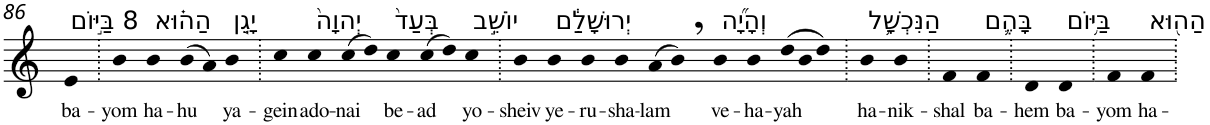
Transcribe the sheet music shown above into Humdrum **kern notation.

**kern	**text
*part1	*part1
*staff1	*staff1
*I"Piano	*
*I'Pno	*
!!LO:PB:g=z
*clefG2	*
*k[]	*
=86	=86
!LO:TX:a:t=8 בַּיּ֣וֹם	!
!	!LO:LY:b
4e	ba-
=87.	=87.
!	!LO:LY:b
4b	-yom
!LO:TX:a:t=הַה֗וּא	!
!	!LO:LY:b
4b	ha-
!	!LO:LY:b
(>8b	-hu
8a)	.
!LO:TX:a:t=יָגֵ֤ן	!
!	!LO:LY:b
4b	ya-
=88.	=88.
!	!LO:LY:b
4cc	-gein
!LO:TX:a:t=יְהוָה֙	!
!	!LO:LY:b
4cc	ado-
!	!LO:LY:b
(>8cc	-nai
8dd)	.
!LO:TX:a:t=בְּעַד֙	!
!	!LO:LY:b
4cc	be-
!	!LO:LY:b
(>8cc	-ad
8dd)	.
!LO:TX:a:t=יוֹשֵׁ֣ב	!
!	!LO:LY:b
4cc	yo-
=89.	=89.
!	!LO:LY:b
4b	-sheiv
!LO:TX:a:t=יְרוּשָׁלִַ֔ם	!
!	!LO:LY:b
4b	ye-
!	!LO:LY:b
4b	-ru-
!	!LO:LY:b
4b	-sha-
!	!LO:LY:b
(>8a	-lam
8b,)	.
!LO:TX:a:t=וְהָיָ֞ה	!
!	!LO:LY:b
4b	ve-
!	!LO:LY:b
4b	-ha-
!	!LO:LY:b
(>12dd	-yah
12b	.
12dd)	.
=90.	=90.
!LO:TX:a:t=הַנִּכְשָׁ֥ל	!
!	!LO:LY:b
4b	ha-
!	!LO:LY:b
4b	-nik-
=91.	=91.
!	!LO:LY:b
4f	-shal
!LO:TX:a:t=בָּהֶ֛ם	!
!	!LO:LY:b
4f	ba-
=92.	=92.
!	!LO:LY:b
4d	-hem
!LO:TX:a:t=בַּיּ֥וֹם	!
!	!LO:LY:b
4d	ba-
=93.	=93.
!	!LO:LY:b
4f	-yom
!LO:TX:a:t=הַה֖וּא	!
!	!LO:LY:b
4f	ha-
=.	=.
*-	*-
